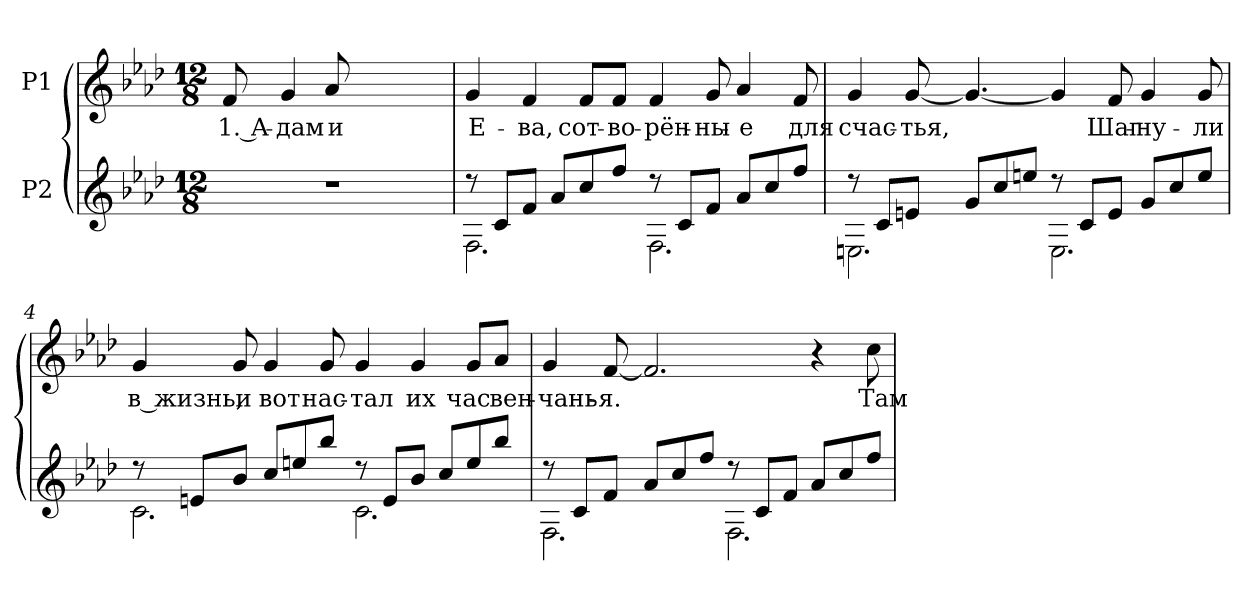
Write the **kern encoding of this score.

**kern	**kern	**text
*part2	*part1	*part1
*staff2	*staff1	*staff1
*I"P2	*I"P1	*
!!LO:PB:g=z
*clefG2	*clefG2	*
*ITrd7c12	*	*
*k[b-e-a-d-]	*k[b-e-a-d-]	*
*A-:	*A-:	*
*M12/8	*M12/8	*
=1	=1	=1
!LO:N:vis=1	!	!
!	!	!LO:LY:b:color=#000000
1.r	8fi/	1. А-
!	!	!LO:LY:b:color=#000000
.	4gi/	-дам
!	!	!LO:LY:b:color=#000000
.	8a-i/	и
.	1ryy	.
=2	=2	=2
*^	*	*
!	!	!	!LO:LY:b:color=#000000
8r	2.FFi\	4gi/	Е-
8Ci/L	.	.	.
!	!	!	!LO:LY:b:color=#000000
8Fi/J	.	4fi/	-ва,
8A-i/L	.	.	.
!	!	!	!LO:LY:b:color=#000000
8ci/	.	8fi/L	сот-
!	!	!	!LO:LY:b:color=#000000
8fi/J	.	8fi/J	-во-
!	!	!	!LO:LY:b:color=#000000
8r	2.FFi\	4fi/	-рён-
8Ci/L	.	.	.
!	!	!	!LO:LY:b:color=#000000
8Fi/J	.	8gi/	-ны-
!	!	!	!LO:LY:b:color=#000000
8A-i/L	.	4a-i/	-е
8ci/	.	.	.
!	!	!	!LO:LY:b:color=#000000
8fi/J	.	8fi/	для
=3	=3	=3	=3
!	!	!	!LO:LY:b:color=#000000
8r	2.EEni\	4gi/	счас-
8Ci/L	.	.	.
!	!	!	!LO:LY:b:color=#000000
8Eni/J	.	[<8gi/	-тья,
8Gi/L	.	4.gi/_<	.
8ci/	.	.	.
8eni/J	.	.	.
8r	2.EEi\	4gi/]	.
8Ci/L	.	.	.
!	!	!	!LO:LY:b:color=#000000
8Ei/J	.	8fi/	Шаг-
!	!	!	!LO:LY:b:color=#000000
8Gi/L	.	4gi/	-ну-
8ci/	.	.	.
!	!	!	!LO:LY:b:color=#000000
8ei/J	.	8gi/	-ли
!!LO:LB:g=z
=4	=4	=4	=4
!	!	!	!LO:LY:b:color=#000000
8r	2.Ci\	4gi/	в жизнь,
8Eni/L	.	.	.
!	!	!	!LO:LY:b:color=#000000
8B-i/J	.	8gi/	и
!	!	!	!LO:LY:b:color=#000000
8ci/L	.	4gi/	вот
8eni/	.	.	.
!	!	!	!LO:LY:b:color=#000000
8b-i/J	.	8gi/	нас-
!	!	!	!LO:LY:b:color=#000000
8r	2.Ci\	4gi/	-тал
8Ei/L	.	.	.
!	!	!	!LO:LY:b:color=#000000
8B-i/J	.	4gi/	их
8ci/L	.	.	.
!	!	!	!LO:LY:b:color=#000000
8ei/	.	8gi/L	час
!	!	!	!LO:LY:b:color=#000000
8b-i/J	.	8a-i/J	вен-
=5	=5	=5	=5
!	!	!	!LO:LY:b:color=#000000
8r	2.FFi\	4gi/	-чань-
8Ci/L	.	.	.
!	!	!	!LO:LY:b:color=#000000
8Fi/J	.	[<8fi/	-я.
8A-i/L	.	2.fi/]	.
8ci/	.	.	.
8fi/J	.	.	.
8r	2.FFi\	.	.
8Ci/L	.	.	.
8Fi/J	.	.	.
8A-i/L	.	4r	.
8ci/	.	.	.
!	!	!	!LO:LY:b:color=#000000
8fi/J	.	8cci\	Там
*v	*v	*	*
=	=	=
*-	*-	*-
